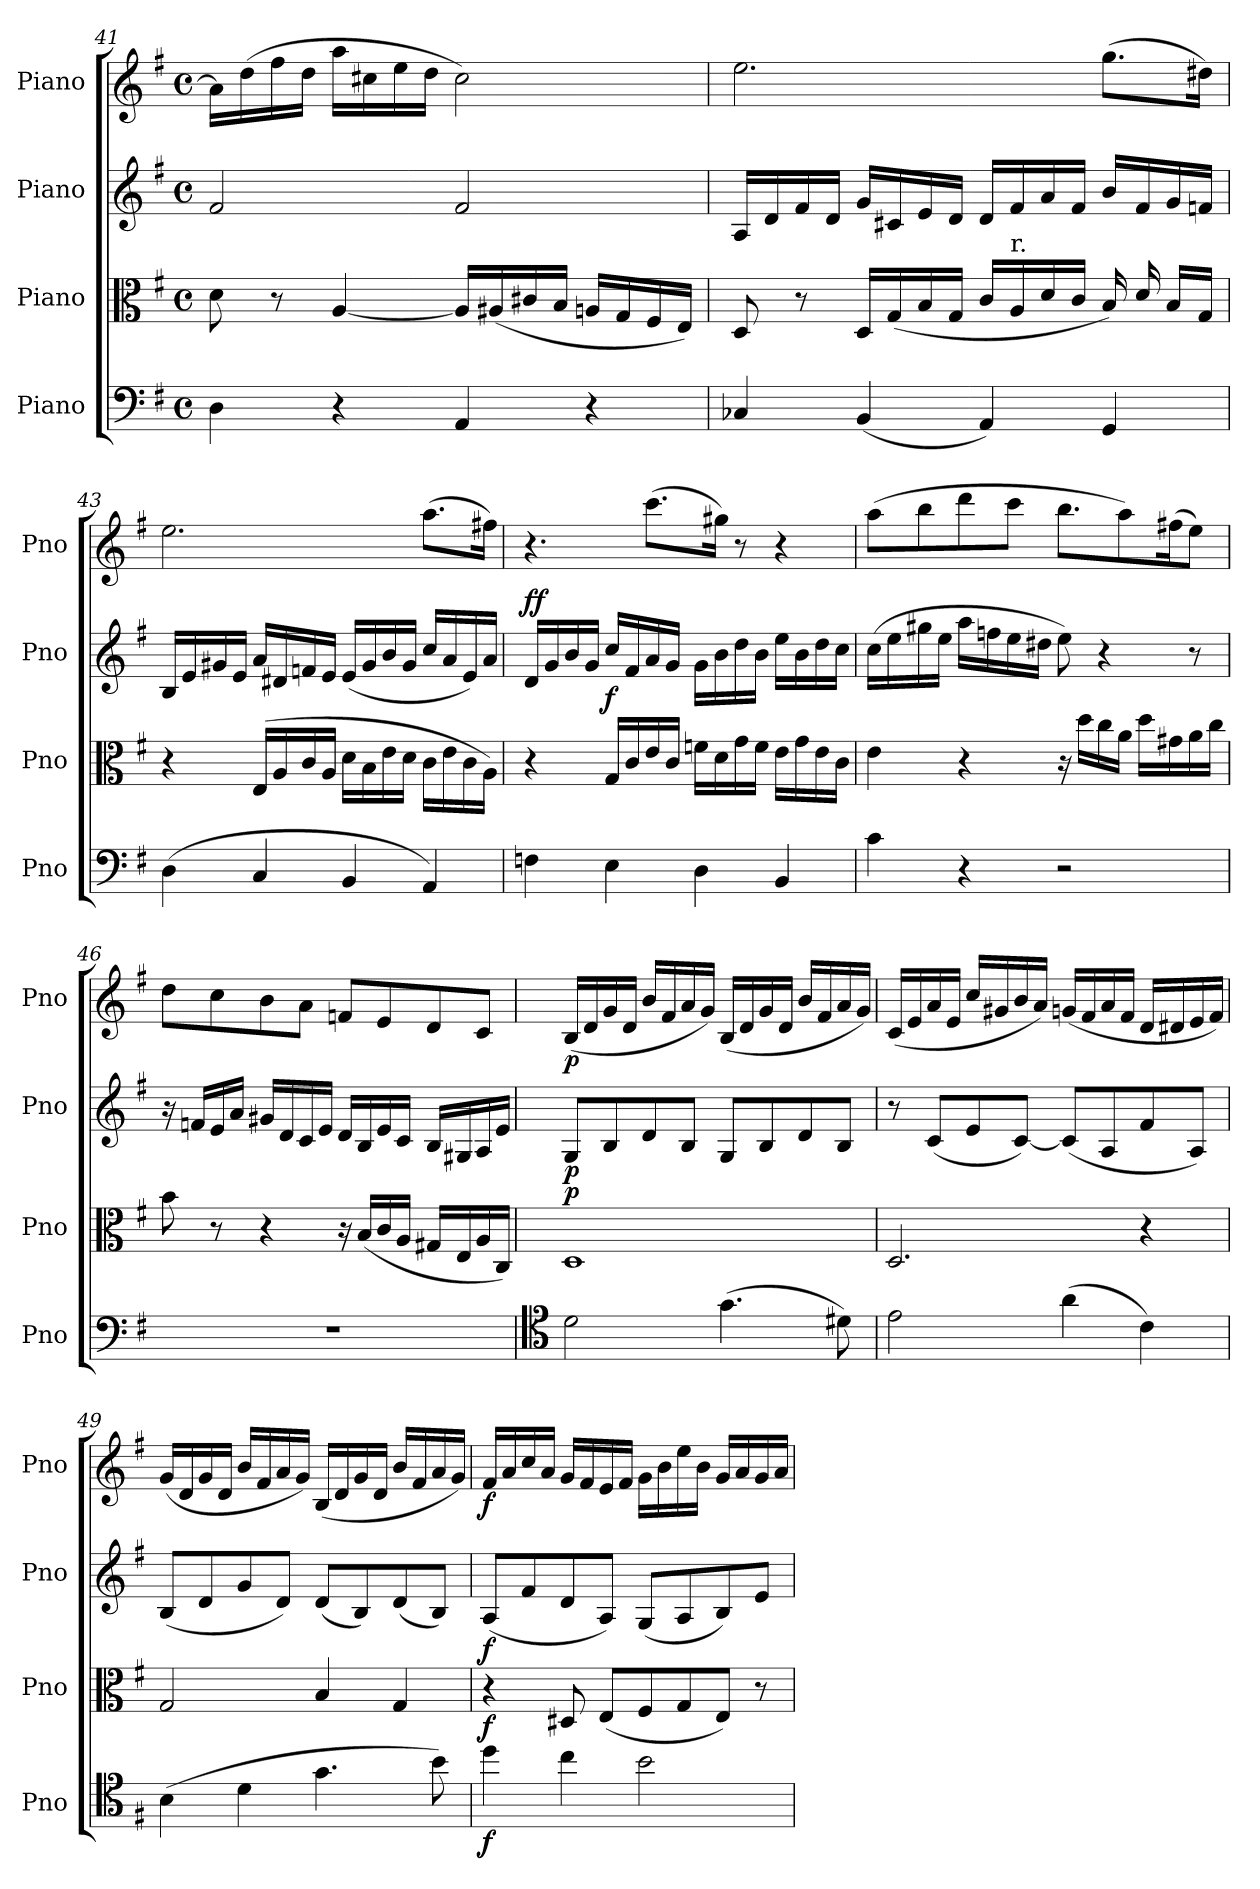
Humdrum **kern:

**kern	**dynam	**kern	**dynam	**kern	**dynam	**kern	**dynam
*part4	*part4	*part3	*part3	*part2	*part2	*part1	*part1
*staff4	*staff4	*staff3	*staff3	*staff2	*staff2	*staff1	*staff1
*I"Piano	*	*I"Piano	*	*I"Piano	*	*I"Piano	*
*I'Pno	*	*I'Pno	*	*I'Pno	*	*I'Pno	*
*clefF4	*	*clefC3	*	*clefG2	*	*clefG2	*
*k[f#]	*	*k[f#]	*	*k[f#]	*	*k[f#]	*
*M4/4	*	*M4/4	*	*M4/4	*	*M4/4	*
*met(c)	*	*met(c)	*	*met(c)	*	*met(c)	*
=41	=41	=41	=41	=41	=41	=41	=41
4D\	.	8d\	.	2f#/	.	16a\LL]	.
.	.	.	.	.	.	(16dd\	.
.	.	8r	.	.	.	16ff#\	.
.	.	.	.	.	.	16dd\JJ	.
4r	.	[4A/	.	.	.	16aa\LL	.
.	.	.	.	.	.	16cc#X\	.
.	.	.	.	.	.	16ee\	.
.	.	.	.	.	.	16dd\JJ	.
4AA/	.	16A/LL]	.	2f#/	.	2cc#\)	.
.	.	(16A#X/	.	.	.	.	.
.	.	16c#X/	.	.	.	.	.
.	.	16B/JJ	.	.	.	.	.
4r	.	16An/LL	.	.	.	.	.
.	.	16G/	.	.	.	.	.
.	.	16F#/	.	.	.	.	.
.	.	16E/JJ)	.	.	.	.	.
=42	=42	=42	=42	=42	=42	=42	=42
*	*	*^	*	*	*	*	*
4C-X/	.	8D/	16ryy	.	16A/LL	.	2.ee\	.
*	*	*v	*v	*	*	*	*	*
.	.	.	.	16d/	.	.	.
.	.	8r	.	16f#/	.	.	.
.	.	.	.	16d/JJ	.	.	.
(4BB/	.	16D/LL	.	16g/LL	.	.	.
.	.	(16G/	.	16c#X/	.	.	.
.	.	16B/	.	16e/	.	.	.
.	.	16G/JJ	.	16d/JJ	.	.	.
4AA/)	.	16c/LL	.	16d/LL	.	.	.
!	!	!LO:TX:a:t=r.	!	!	!	!	!
.	.	16A/	.	16f#/	.	.	.
.	.	16d/	.	16a/	.	.	.
.	.	16c/JJ	.	16f#/JJ	.	.	.
4GG/	.	16B/)	.	16b/LL	.	(8.gg\L	.
*	*	*^	*	*	*	*	*
.	.	16ryy	16d/	.	16f#/	.	.	.
.	.	16B/LL	8ryy	.	16g/	.	.	.
.	.	16G/JJ	.	.	16fn/JJ	.	16dd#X\Jk)	.
*	*	*v	*v	*	*	*	*	*
=43	=43	=43	=43	=43	=43	=43	=43
(4D\	.	4r	.	16B/LL	.	2.ee\	.
.	.	.	.	16e/	.	.	.
.	.	.	.	16g#X/	.	.	.
.	.	.	.	16e/JJ	.	.	.
4C/	.	(16E/LL	.	16a/LL	.	.	.
.	.	16A/	.	16d#X/	.	.	.
.	.	16c/	.	16fn/	.	.	.
.	.	16A/JJ	.	16e/JJ	.	.	.
4BB/	.	16d\LL	.	(16e/LL	.	.	.
.	.	16B\	.	16g#/	.	.	.
.	.	16e\	.	16b/	.	.	.
.	.	16d\JJ	.	16g#/JJ	.	.	.
4AA/)	.	16c\LL	.	16cc/LL	.	(8.aa\L	.
.	.	16e\	.	16a/	.	.	.
.	.	16c\	.	16e/)	.	.	.
.	.	16A\JJ)	.	16a/JJ	.	16ff#X\Jk)	.
=44	=44	=44	=44	=44	=44	=44	=44
!	!	!	!	!	!LO:DY:a	!	!
!	!	!	!	!	!LO:DY:n=1:a	!	!
4Fn\	.	4r	.	16d/LL	f f	4.r	.
.	.	.	.	16g/	.	.	.
.	.	.	.	16b/	.	.	.
.	.	.	.	16g/JJ	.	.	.
!	!	!	!LO:DY:a	!	!	!	!
4E\	.	16G/LL	f	16cc/LL	.	.	.
.	.	16c/	.	16f#/	.	.	.
.	.	16e/	.	16a/	.	(8.ccc\L	.
.	.	16c/JJ	.	16g/JJ	.	.	.
4D\	.	16fn\LL	.	16g\LL	.	.	.
.	.	16d\	.	16b\	.	16gg#X\Jk)	.
.	.	16g\	.	16dd\	.	8r	.
.	.	16f\JJ	.	16b\JJ	.	.	.
4BB/	.	16e\LL	.	16ee\LL	.	4r	.
.	.	16g\	.	16b\	.	.	.
.	.	16e\	.	16dd\	.	.	.
.	.	16c\JJ	.	16cc\JJ	.	.	.
=45	=45	=45	=45	=45	=45	=45	=45
4c\	.	4e\	.	(16cc\LL	.	(8aa\L	.
.	.	.	.	16ee\	.	.	.
.	.	.	.	16gg#X\	.	8bb\	.
.	.	.	.	16ee\JJ	.	.	.
4r	.	4r	.	16aa\LL	.	8ddd\	.
.	.	.	.	16ffn\	.	.	.
.	.	.	.	16ee\	.	8ccc\J	.
.	.	.	.	16dd#X\JJ	.	.	.
2r	.	16r	.	8ee\)	.	8.bb\L	.
.	.	16dd\LL	.	.	.	.	.
.	.	16cc\	.	4r	.	.	.
.	.	16a\JJ	.	.	.	8aa\)	.
.	.	16dd\LL	.	.	.	.	.
.	.	16g#X\	.	.	.	(16ff#X\K	.
.	.	16a\	.	8r	.	8ee\J)	.
.	.	16cc\JJ	.	.	.	.	.
=46	=46	=46	=46	=46	=46	=46	=46
1r	.	8b\	.	16r	.	8dd\L	.
.	.	.	.	16fn/LL	.	.	.
.	.	8r	.	16e/	.	8cc\	.
.	.	.	.	16a/JJ	.	.	.
.	.	4r	.	16g#X/LL	.	8b\	.
.	.	.	.	16d/	.	.	.
.	.	.	.	16c/	.	8a\J	.
.	.	.	.	16e/JJ	.	.	.
.	.	16r	.	16d/LL	.	8fn/L	.
.	.	(16B/LL	.	16B/	.	.	.
.	.	16c/	.	16e/	.	8e/	.
.	.	16A/JJ	.	16c/JJ	.	.	.
.	.	16G#X/LL	.	16B/LL	.	8d/	.
.	.	16E/	.	16G#X/	.	.	.
.	.	16A/	.	16A/	.	8c/J	.
.	.	16C/JJ)	.	16e/JJ	.	.	.
=47	=47	=47	=47	=47	=47	=47	=47
*clefC4	*	*	*	*	*	*	*
!	!	!	!LO:DY:a	!	!LO:DY:b	!	!LO:DY:b
2d\	.	1D	p	8G/L	p	(16B/LL	p
.	.	.	.	.	.	16d/	.
.	.	.	.	8B/	.	16g/	.
.	.	.	.	.	.	16d/JJ	.
.	.	.	.	8d/	.	16b/LL	.
.	.	.	.	.	.	16f#/	.
.	.	.	.	8B/J	.	16a/	.
.	.	.	.	.	.	16g/JJ)	.
(4.g\	.	.	.	8G/L	.	(16B/LL	.
.	.	.	.	.	.	16d/	.
.	.	.	.	8B/	.	16g/	.
.	.	.	.	.	.	16d/JJ	.
.	.	.	.	8d/	.	16b/LL	.
.	.	.	.	.	.	16f#/	.
8d#X\)	.	.	.	8B/J	.	16a/	.
.	.	.	.	.	.	16g/JJ)	.
=48	=48	=48	=48	=48	=48	=48	=48
2e\	.	2.D/	.	8r	.	(16c/LL	.
.	.	.	.	.	.	16e/	.
.	.	.	.	(8c/L	.	16a/	.
.	.	.	.	.	.	16e/JJ	.
.	.	.	.	8e/	.	16cc/LL	.
.	.	.	.	.	.	16g#X/	.
.	.	.	.	[8c/J)	.	16b/	.
.	.	.	.	.	.	16a/JJ)	.
(4a\	.	.	.	(8c/L]	.	(16gn/LL	.
.	.	.	.	.	.	16f#/	.
.	.	.	.	8A/	.	16a/	.
.	.	.	.	.	.	16f#/JJ	.
4c\)	.	4r	.	8f#/	.	16d/LL	.
.	.	.	.	.	.	16d#X/	.
.	.	.	.	8A/J)	.	16e/	.
.	.	.	.	.	.	16f#/JJ)	.
=49	=49	=49	=49	=49	=49	=49	=49
(4B\	.	2G/	.	(8B/L	.	(16g/LL	.
.	.	.	.	.	.	16d/	.
.	.	.	.	8d/	.	16g/	.
.	.	.	.	.	.	16d/JJ	.
4d\	.	.	.	8g/	.	16b/LL	.
.	.	.	.	.	.	16f#/	.
.	.	.	.	8d/J)	.	16a/	.
.	.	.	.	.	.	16g/JJ)	.
4.g\	.	4B/	.	(8d/L	.	(16B/LL	.
.	.	.	.	.	.	16d/	.
.	.	.	.	8B/)	.	16g/	.
.	.	.	.	.	.	16d/JJ	.
.	.	4G/	.	(8d/	.	16b/LL	.
.	.	.	.	.	.	16f#/	.
8b\)	.	.	.	8B/J)	.	16a/	.
.	.	.	.	.	.	16g/JJ)	.
=50	=50	=50	=50	=50	=50	=50	=50
!	!LO:DY:b	!	!LO:DY:b	!	!LO:DY:b	!	!LO:DY:b
4dd\	f	4r	f	(8A/L	f	16f#/LL	f
.	.	.	.	.	.	16a/	.
.	.	.	.	8f#/	.	16cc/	.
.	.	.	.	.	.	16a/JJ	.
4cc\	.	8D#X/	.	8d/	.	16g/LL	.
.	.	.	.	.	.	16f#/	.
.	.	(8E/L	.	8A/J)	.	16e/	.
.	.	.	.	.	.	16f#/JJ	.
2b\	.	8F#/	.	(8G/L	.	16g\LL	.
.	.	.	.	.	.	16b\	.
.	.	8G/	.	8A/	.	16ee\	.
.	.	.	.	.	.	16b\JJ	.
.	.	8E/J)	.	8B/)	.	16g/LL	.
.	.	.	.	.	.	16a/	.
.	.	8r	.	8e/J	.	16g/	.
.	.	.	.	.	.	16a/JJ	.
=	=	=	=	=	=	=	=
*-	*-	*-	*-	*-	*-	*-	*-
